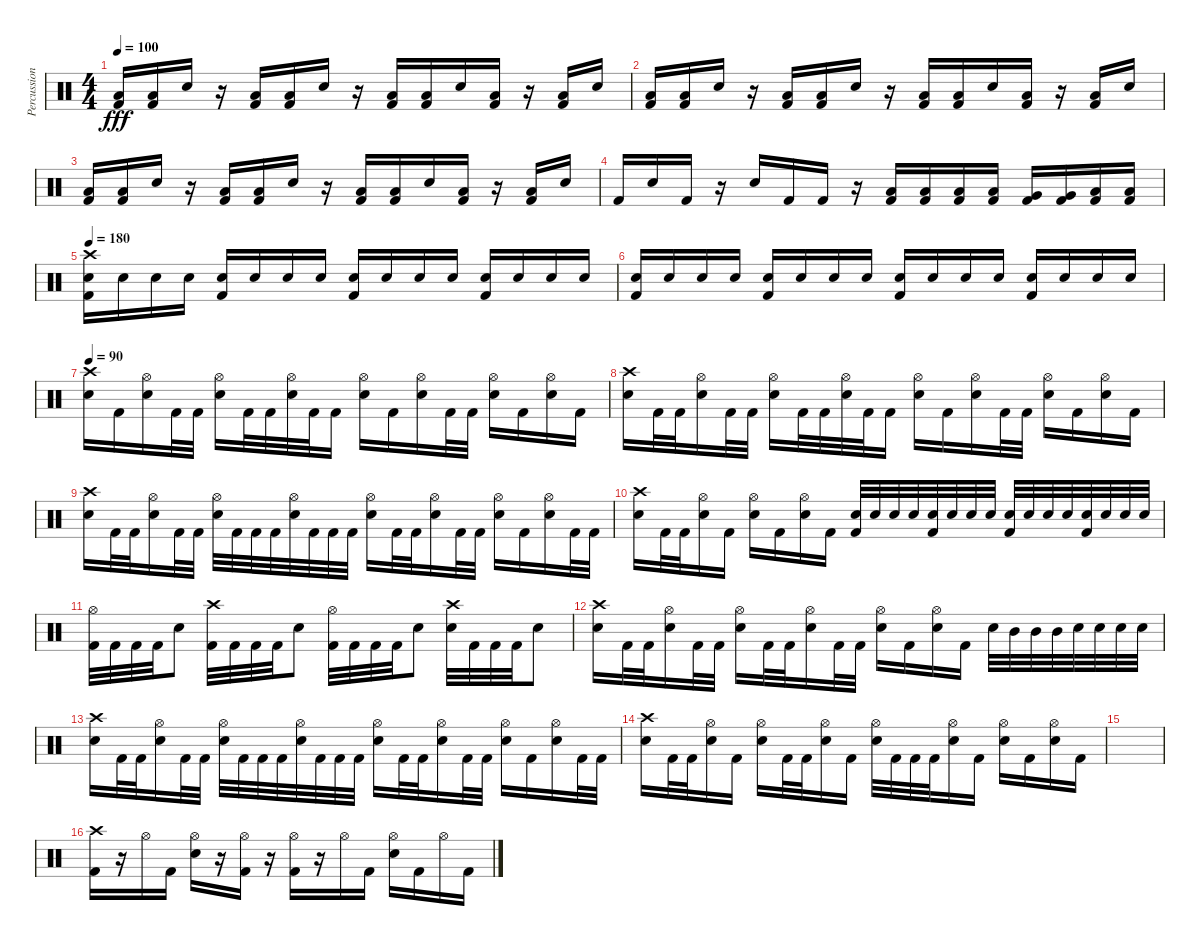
\track ("Percussion" "Percussion") {instrument percussion}
\staff {score}
\articulation defaults
\ts (4 4)
\tempo 100
\clef neutral
\ks c
("Low Floor Tom (hit)" "Kick (hit) 2").16{dy fff} ("Low Floor Tom (hit)" "Kick (hit) 2").16 "Electric Snare (hit)".16 r.16 ("Low Floor Tom (hit)" "Kick (hit) 2").16 ("Low Floor Tom (hit)" "Kick (hit) 2").16 "Electric Snare (hit)".16 r.16 ("Low Floor Tom (hit)" "Kick (hit) 2").16 ("Low Floor Tom (hit)" "Kick (hit) 2").16 "Electric Snare (hit)".16 ("Low Floor Tom (hit)" "Kick (hit) 2").16 r.16 ("Low Floor Tom (hit)" "Kick (hit) 2").16 "Electric Snare (hit)".16 |
("Low Floor Tom (hit)" "Kick (hit) 2").16 ("Low Floor Tom (hit)" "Kick (hit) 2").16 "Electric Snare (hit)".16 r.16 ("Low Floor Tom (hit)" "Kick (hit) 2").16 ("Low Floor Tom (hit)" "Kick (hit) 2").16 "Electric Snare (hit)".16 r.16 ("Low Floor Tom (hit)" "Kick (hit) 2").16 ("Low Floor Tom (hit)" "Kick (hit) 2").16 "Electric Snare (hit)".16 ("Low Floor Tom (hit)" "Kick (hit) 2").16 r.16 ("Low Floor Tom (hit)" "Kick (hit) 2").16 "Electric Snare (hit)".16 |
("Low Floor Tom (hit)" "Kick (hit) 2").16 ("Low Floor Tom (hit)" "Kick (hit) 2").16 "Electric Snare (hit)".16 r.16 ("Low Floor Tom (hit)" "Kick (hit) 2").16 ("Low Floor Tom (hit)" "Kick (hit) 2").16 "Electric Snare (hit)".16 r.16 ("Low Floor Tom (hit)" "Kick (hit) 2").16 ("Low Floor Tom (hit)" "Kick (hit) 2").16 "Electric Snare (hit)".16 ("Low Floor Tom (hit)" "Kick (hit) 2").16 r.16 ("Low Floor Tom (hit)" "Kick (hit) 2").16 "Electric Snare (hit)".16 |
"Kick (hit) 2".16 "Electric Snare (hit)".16 "Kick (hit) 2".16 r.16 "Electric Snare (hit)".16 "Kick (hit) 2".16 "Kick (hit) 2".16 r.16 ("Low Tom (hit)" "Kick (hit) 2").16 ("Low Tom (hit)" "Kick (hit) 2").16 ("Low Tom (hit)" "Kick (hit) 2").16 ("Low Tom (hit)" "Kick (hit) 2").16 ("Very Low Tom (hit)" "Kick (hit) 2").16 ("Very Low Tom (hit)" "Kick (hit) 2").16 ("Low Floor Tom (hit)" "Kick (hit) 2").16 ("Low Floor Tom (hit)" "Kick (hit) 2").16 |
\tempo 180
("Crash high (hit)" "Electric Snare (hit)" "Kick (hit) 2").16 "Electric Snare (hit)".16 "Electric Snare (hit)".16 "Electric Snare (hit)".16 ("Electric Snare (hit)" "Kick (hit) 2").16 "Electric Snare (hit)".16 "Electric Snare (hit)".16 "Electric Snare (hit)".16 ("Electric Snare (hit)" "Kick (hit) 2").16 "Electric Snare (hit)".16 "Electric Snare (hit)".16 "Electric Snare (hit)".16 ("Electric Snare (hit)" "Kick (hit) 2").16 "Electric Snare (hit)".16 "Electric Snare (hit)".16 "Electric Snare (hit)".16 |
("Electric Snare (hit)" "Kick (hit) 2").16 "Electric Snare (hit)".16 "Electric Snare (hit)".16 "Electric Snare (hit)".16 ("Electric Snare (hit)" "Kick (hit) 2").16 "Electric Snare (hit)".16 "Electric Snare (hit)".16 "Electric Snare (hit)".16 ("Electric Snare (hit)" "Kick (hit) 2").16 "Electric Snare (hit)".16 "Electric Snare (hit)".16 "Electric Snare (hit)".16 ("Electric Snare (hit)" "Kick (hit) 2").16 "Electric Snare (hit)".16 "Electric Snare (hit)".16 "Electric Snare (hit)".16 |
\tempo 90
("Crash high (hit)" "Electric Snare (hit)").16 "Kick (hit) 2".16 ("Hi-Hat (open)" "Electric Snare (hit)").16 "Kick (hit) 2".32 "Kick (hit) 2".32 ("Hi-Hat (open)" "Electric Snare (hit)").16 "Kick (hit) 2".32 "Kick (hit) 2".32 ("Hi-Hat (open)" "Electric Snare (hit)").32 "Kick (hit) 2".32 "Kick (hit) 2".16 ("Hi-Hat (open)" "Electric Snare (hit)").16 "Kick (hit) 2".16 ("Hi-Hat (open)" "Electric Snare (hit)").16 "Kick (hit) 2".32 "Kick (hit) 2".32 ("Hi-Hat (open)" "Electric Snare (hit)").16 "Kick (hit) 2".16 ("Hi-Hat (open)" "Electric Snare (hit)").16 "Kick (hit) 2".16 |
("Crash high (hit)" "Electric Snare (hit)").16 "Kick (hit) 2".32 "Kick (hit) 2".32 ("Hi-Hat (open)" "Electric Snare (hit)").16 "Kick (hit) 2".32 "Kick (hit) 2".32 ("Hi-Hat (open)" "Electric Snare (hit)").16 "Kick (hit) 2".32 "Kick (hit) 2".32 ("Hi-Hat (open)" "Electric Snare (hit)").32 "Kick (hit) 2".32 "Kick (hit) 2".16 ("Hi-Hat (open)" "Electric Snare (hit)").16 "Kick (hit) 2".16 ("Hi-Hat (open)" "Electric Snare (hit)").16 "Kick (hit) 2".32 "Kick (hit) 2".32 ("Hi-Hat (open)" "Electric Snare (hit)").16 "Kick (hit) 2".16 ("Hi-Hat (open)" "Electric Snare (hit)").16 "Kick (hit) 2".16 |
("Crash high (hit)" "Electric Snare (hit)").16 "Kick (hit) 2".32 "Kick (hit) 2".32 ("Hi-Hat (open)" "Electric Snare (hit)").16 "Kick (hit) 2".32 "Kick (hit) 2".32 ("Hi-Hat (open)" "Electric Snare (hit)").32 "Kick (hit) 2".32 "Kick (hit) 2".32 "Kick (hit) 2".32 ("Hi-Hat (open)" "Electric Snare (hit)").32 "Kick (hit) 2".32 "Kick (hit) 2".32 "Kick (hit) 2".32 ("Hi-Hat (open)" "Electric Snare (hit)").16 "Kick (hit) 2".32 "Kick (hit) 2".32 ("Hi-Hat (open)" "Electric Snare (hit)").16 "Kick (hit) 2".32 "Kick (hit) 2".32 ("Hi-Hat (open)" "Electric Snare (hit)").16 "Kick (hit) 2".16 ("Hi-Hat (open)" "Electric Snare (hit)").16 "Kick (hit) 2".32 "Kick (hit) 2".32 |
("Crash high (hit)" "Electric Snare (hit)").16 "Kick (hit) 2".32 "Kick (hit) 2".32 ("Hi-Hat (open)" "Electric Snare (hit)").16 "Kick (hit) 2".16 ("Hi-Hat (open)" "Electric Snare (hit)").16 "Kick (hit) 2".16 ("Hi-Hat (open)" "Electric Snare (hit)").16 "Kick (hit) 2".16 ("Kick (hit) 2" "Electric Snare (hit)").32 "Electric Snare (hit)".32 "Electric Snare (hit)".32 "Electric Snare (hit)".32 ("Kick (hit) 2" "Electric Snare (hit)").32 "Electric Snare (hit)".32 "Electric Snare (hit)".32 "Electric Snare (hit)".32 ("Kick (hit) 2" "Electric Snare (hit)").32 "Electric Snare (hit)".32 "Electric Snare (hit)".32 "Electric Snare (hit)".32 ("Kick (hit) 2" "Electric Snare (hit)").32 "Electric Snare (hit)".32 "Electric Snare (hit)".32 "Electric Snare (hit)".32 |
("Hi-Hat (open)" "Kick (hit) 2").32 "Kick (hit) 2".32 "Kick (hit) 2".32 "Kick (hit) 2".32 "Electric Snare (hit)".8 ("Crash high (hit)" "Kick (hit) 2").32 "Kick (hit) 2".32 "Kick (hit) 2".32 "Kick (hit) 2".32 "Electric Snare (hit)".8 ("Hi-Hat (open)" "Kick (hit) 2").32 "Kick (hit) 2".32 "Kick (hit) 2".32 "Kick (hit) 2".32 "Electric Snare (hit)".8 ("Crash high (hit)" "Electric Snare (hit)").32 "Kick (hit) 2".32 "Kick (hit) 2".32 "Kick (hit) 2".32 "Electric Snare (hit)".8 |
("Crash high (hit)" "Electric Snare (hit)").16 "Kick (hit) 2".32 "Kick (hit) 2".32 ("Hi-Hat (open)" "Electric Snare (hit)").16 "Kick (hit) 2".32 "Kick (hit) 2".32 ("Hi-Hat (open)" "Electric Snare (hit)").16 "Kick (hit) 2".32 "Kick (hit) 2".32 ("Hi-Hat (open)" "Electric Snare (hit)").16 "Kick (hit) 2".32 "Kick (hit) 2".32 ("Hi-Hat (open)" "Electric Snare (hit)").16 "Kick (hit) 2".16 ("Hi-Hat (open)" "Electric Snare (hit)").16 "Kick (hit) 2".16 "Electric Snare (hit)".32 "Mid Tom (hit)".32 "Mid Tom (hit)".32 "Mid Tom (hit)".32 "Electric Snare (hit)".32 "Electric Snare (hit)".32 "Electric Snare (hit)".32 "Electric Snare (hit)".32 |
("Crash high (hit)" "Electric Snare (hit)").16 "Kick (hit) 2".32 "Kick (hit) 2".32 ("Hi-Hat (open)" "Electric Snare (hit)").16 "Kick (hit) 2".32 "Kick (hit) 2".32 ("Hi-Hat (open)" "Electric Snare (hit)").32 "Kick (hit) 2".32 "Kick (hit) 2".32 "Kick (hit) 2".32 ("Hi-Hat (open)" "Electric Snare (hit)").32 "Kick (hit) 2".32 "Kick (hit) 2".32 "Kick (hit) 2".32 ("Hi-Hat (open)" "Electric Snare (hit)").16 "Kick (hit) 2".32 "Kick (hit) 2".32 ("Hi-Hat (open)" "Electric Snare (hit)").16 "Kick (hit) 2".32 "Kick (hit) 2".32 ("Hi-Hat (open)" "Electric Snare (hit)").16 "Kick (hit) 2".16 ("Hi-Hat (open)" "Electric Snare (hit)").16 "Kick (hit) 2".32 "Kick (hit) 2".32 |
("Crash high (hit)" "Electric Snare (hit)").16 "Kick (hit) 2".32 "Kick (hit) 2".32 ("Hi-Hat (open)" "Electric Snare (hit)").16 "Kick (hit) 2".16 ("Hi-Hat (open)" "Electric Snare (hit)").16 "Kick (hit) 2".32 "Kick (hit) 2".32 ("Hi-Hat (open)" "Electric Snare (hit)").16 "Kick (hit) 2".16 ("Hi-Hat (open)" "Electric Snare (hit)").32 "Kick (hit) 2".32 "Kick (hit) 2".32 "Kick (hit) 2".32 ("Hi-Hat (open)" "Electric Snare (hit)").16 "Kick (hit) 2".16 ("Hi-Hat (open)" "Electric Snare (hit)").16 "Kick (hit) 2".16 ("Hi-Hat (open)" "Electric Snare (hit)").16 "Kick (hit) 2".16 |
|
("Crash high (hit)" "Kick (hit) 2").16 r.16 "Hi-Hat (open)".16 "Kick (hit) 2".16 ("Hi-Hat (open)" "Electric Snare (hit)").16 r.16 ("Hi-Hat (open)" "Kick (hit) 2").16 r.16 ("Hi-Hat (open)" "Kick (hit) 2").16 r.16 "Hi-Hat (open)".16 "Kick (hit) 2".16 ("Hi-Hat (open)" "Electric Snare (hit)").16 "Kick (hit) 2".16 "Hi-Hat (open)".16 "Kick (hit) 2".16
